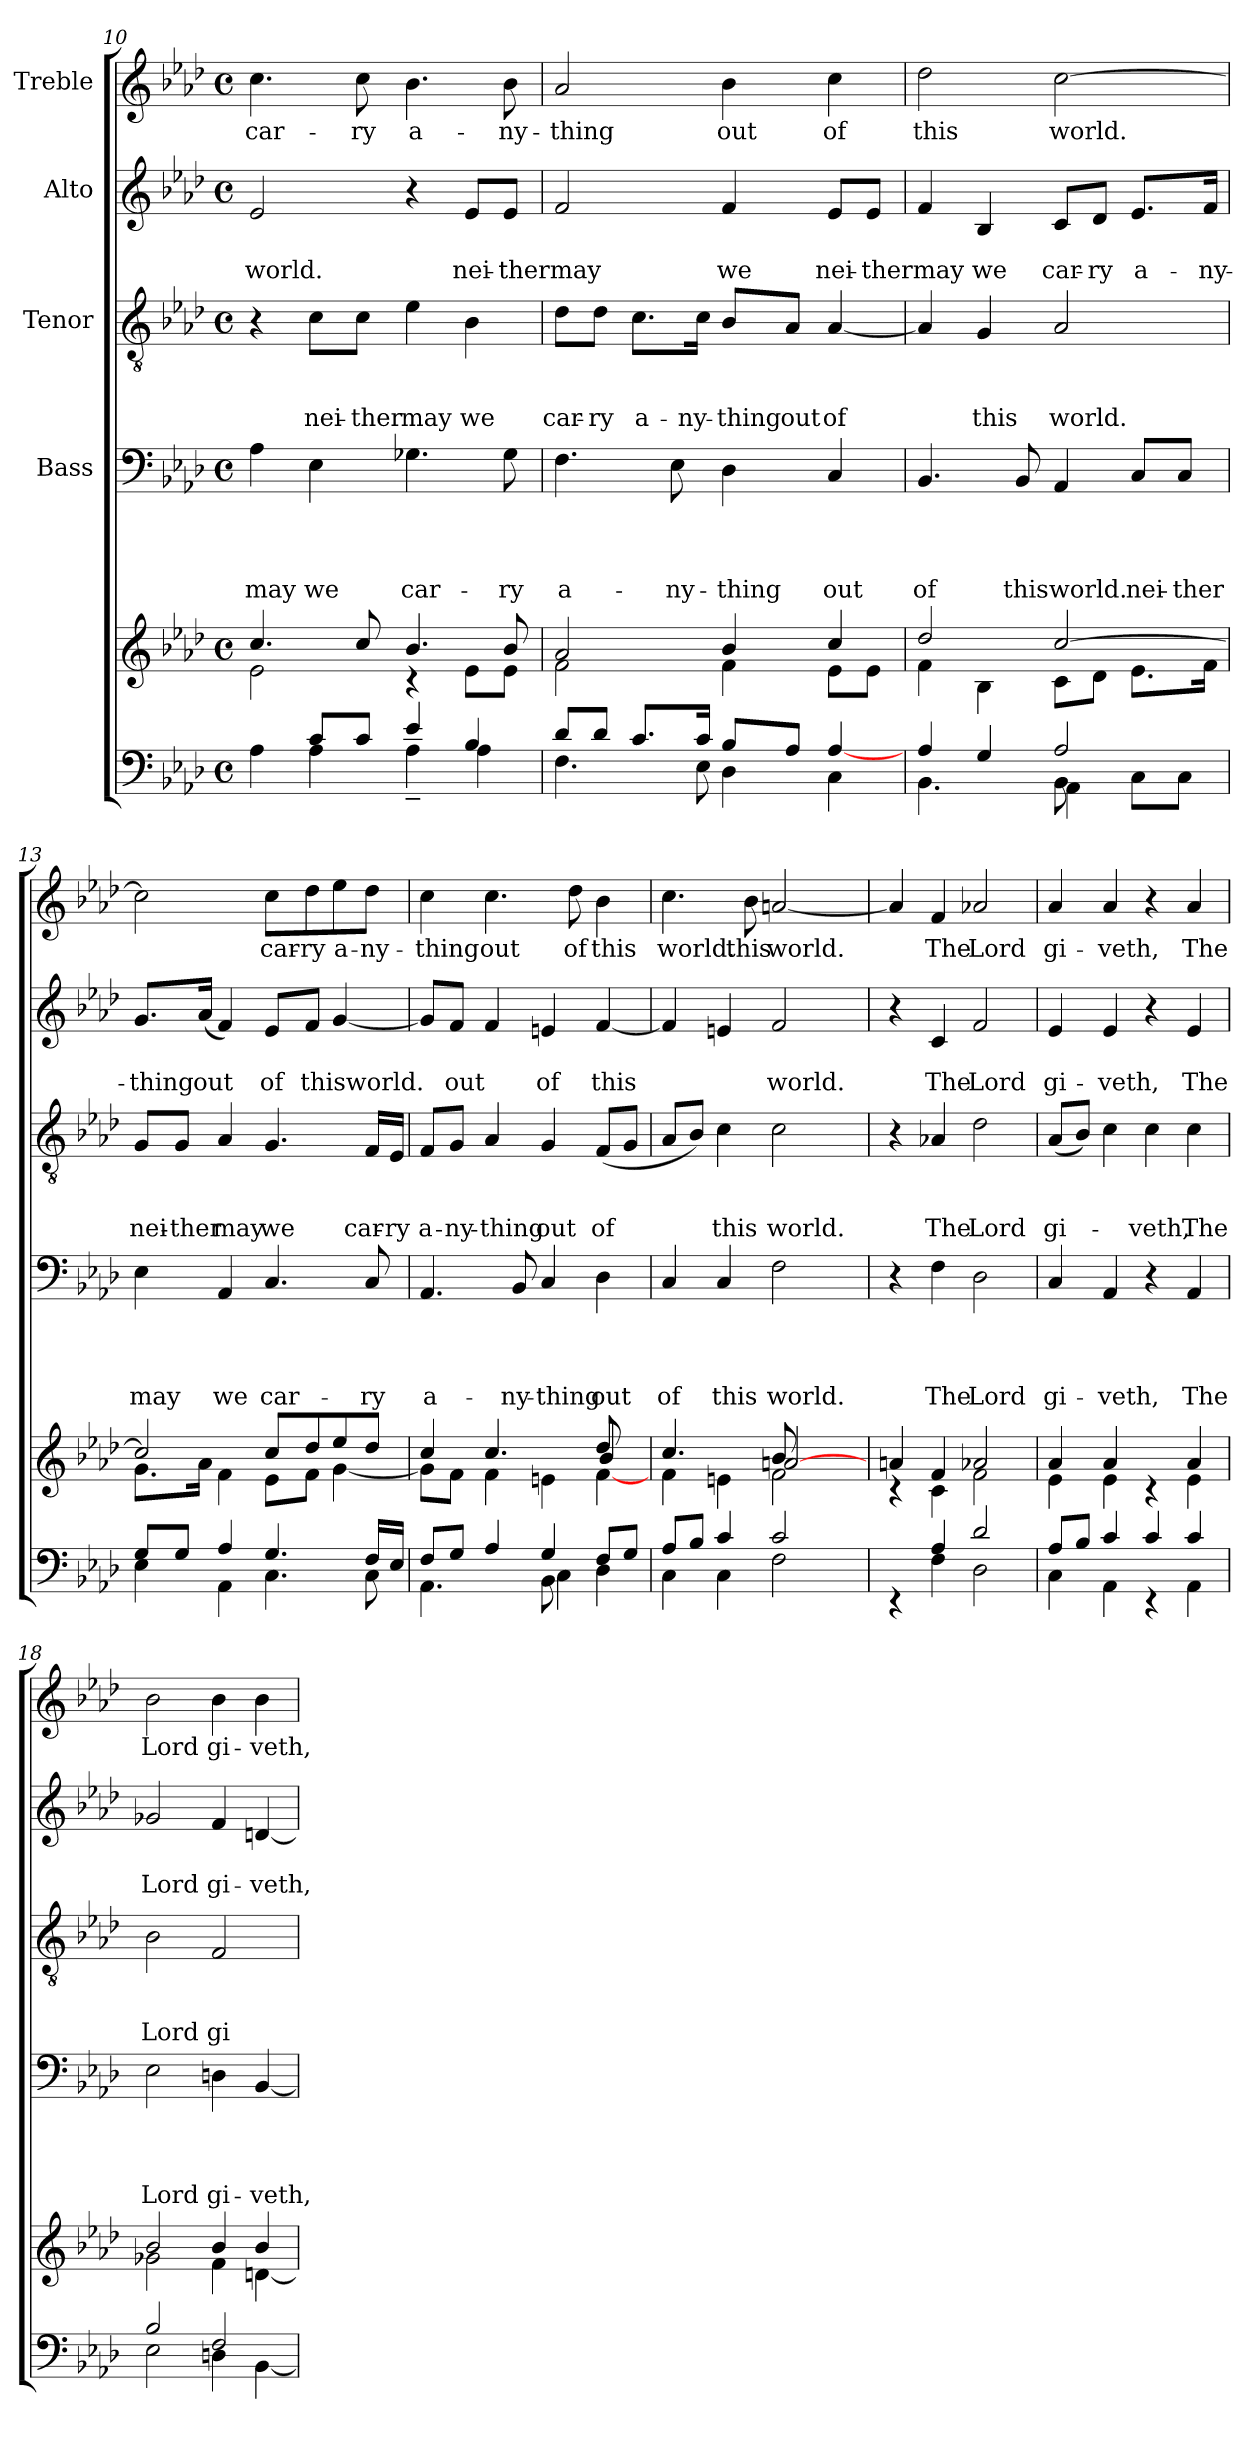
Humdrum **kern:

**kern	**kern	**kern	**text	**text	**text	**text	**kern	**text	**text	**text	**kern	**text	**text	**kern	**text
*part6	*part5	*part4	*part4	*part4	*part4	*part4	*part3	*part3	*part3	*part3	*part2	*part2	*part2	*part1	*part1
*staff6	*staff5	*staff4	*staff4	*staff4	*staff4	*staff4	*staff3	*staff3	*staff3	*staff3	*staff2	*staff2	*staff2	*staff1	*staff1
*	*	*I"Bass	*	*	*	*	*I"Tenor	*	*	*	*I"Alto	*	*	*I"Treble	*
!!LO:LB:g=z
*clefF4	*clefG2	*clefF4	*	*	*	*	*clefGv2	*	*	*	*clefG2	*	*	*clefG2	*
*ITrd-3c-5	*ITrd-3c-5	*ITrd2c3	*	*	*	*	*ITrd2c3	*	*	*	*ITrd2c3	*	*	*ITrd2c3	*
*k[b-e-a-d-g-]	*k[b-e-a-d-g-]	*k[b-]	*	*	*	*	*k[b-]	*	*	*	*k[b-]	*	*	*k[b-]	*
*D-:	*D-:	*F:	*	*	*	*	*F:	*	*	*	*F:	*	*	*F:	*
*M4/4	*M4/4	*M4/4	*	*	*	*	*M4/4	*	*	*	*M4/4	*	*	*M4/4	*
*met(c)	*met(c)	*met(c)	*	*	*	*	*met(c)	*	*	*	*met(c)	*	*	*met(c)	*
=10	=10	=10	=10	=10	=10	=10	=10	=10	=10	=10	=10	=10	=10	=10	=10
*^	*^	*	*	*	*	*	*	*	*	*	*	*	*	*	*
!	!	!	!	!	!	!	!	!LO:LY:b	!	!	!	!	!	!	!LO:LY:b	!	!LO:LY:b
4ryy	4d-\	4.ff/	2a-\	4F\	.	.	.	may	4r	.	.	.	2c/	.	world.	4.a\	car-
!	!	!	!	!	!	!	!	!LO:LY:b	!	!	!	!LO:LY:b	!	!	!	!	!
8f/L	4d-\	.	.	4C\	.	.	.	we	8A\L	.	.	nei-	.	.	.	.	.
!	!	!	!	!	!	!	!	!	!	!	!	!LO:LY:b	!	!	!	!	!LO:LY:b
8f/J	.	8ff/	.	.	.	.	.	.	8A\J	.	.	-ther	.	.	.	8a\	-ry
!	!	!	!	!	!	!	!	!LO:LY:b	!	!	!	!LO:LY:b	!	!	!	!	!LO:LY:b
4a-/	4d-~<\	4.ee-/	4rc	4.E-X\	.	.	.	car-	4c\	.	.	may	4r	.	.	4.g\	a-
!	!	!	!	!	!	!	!	!	!	!	!	!LO:LY:b	!	!	!LO:LY:b	!	!
4e-/	4d-\	.	8a-\L	.	.	.	.	.	4G\	.	.	we	8c/L	.	nei-	.	.
!	!	!	!	!	!	!	!	!LO:LY:b	!	!	!	!	!	!	!LO:LY:b:rj	!	!LO:LY:b
.	.	8ee-/	8a-\J	8E-\	.	.	.	-ry	.	.	.	.	8c/J	.	-ther	8g\	-ny-
=11	=11	=11	=11	=11	=11	=11	=11	=11	=11	=11	=11	=11	=11	=11	=11	=11	=11
*^	*^	*	*	*	*	*	*	*	*	*	*	*	*	*	*	*	*
!	!	!	!	!	!	!	!	!	!	!LO:LY:b	!	!	!	!LO:LY:b	!	!	!LO:LY:b	!	!LO:LY:b
8g-/L	4.B-\	4..ryy	2ryy	2dd-/	2b-\	4.D\	.	.	.	a-	8B-\L	.	.	car-	2d/	.	may	2f/	-thing
!	!	!	!	!	!	!	!	!	!	!	!	!	!	!LO:LY:b:rj	!	!	!	!	!
8g-/J	.	.	.	.	.	.	.	.	.	.	8B-\J	.	.	-ry	.	.	.	.	.
!	!	!	!	!	!	!	!	!	!	!	!	!	!	!LO:LY:b	!	!	!	!	!
8.f/L	.	.	.	.	.	.	.	.	.	.	8.A\L	.	.	a-	.	.	.	.	.
!	!	!	!	!	!	!	!	!	!	!LO:LY:b	!	!	!	!	!	!	!	!	!
.	2ryy	.	.	.	.	8C\	.	.	.	-ny-	.	.	.	.	.	.	.	.	.
!	!	!	!	!	!	!	!	!	!	!	!	!	!	!LO:LY:b	!	!	!	!	!
16f/Jk	.	8A-\	.	.	.	.	.	.	.	.	16A\Jk	.	.	-ny-	.	.	.	.	.
!	!	!	!	!	!	!	!	!	!	!LO:LY:b	!	!	!	!LO:LY:b:rj	!	!	!LO:LY:b	!	!LO:LY:b
8e-/L	.	.	4G-\	4ee-/	4b-\	4BB-\	.	.	.	-thing	8G/L	.	.	-thing	4d/	.	we	4g\	out
.	.	4..ryy	.	.	.	.	.	.	.	.	.	.	.	.	.	.	.	.	.
!	!	!	!	!	!	!	!	!	!	!	!	!	!	!LO:LY:b	!	!	!	!	!
8d-/J	.	.	.	.	.	.	.	.	.	.	8F/J	.	.	out	.	.	.	.	.
!	!	!	!	!	!	!	!	!	!	!LO:LY:b	!	!	!	!LO:LY:b	!	!	!LO:LY:b	!	!LO:LY:b
4F\	.	.	[>4d-/	4ff/	8a-\L	4AA/	.	.	.	out	[<4F/	.	.	of	8c/L	.	nei-	4a\	of
!	!	!	!	!	!	!	!	!	!	!	!	!	!	!	!	!	!LO:LY:b	!	!
.	8ryy	.	.	.	8a-\J	.	.	.	.	.	.	.	.	.	8c/J	.	-ther	.	.
=12	=12	=12	=12	=12	=12	=12	=12	=12	=12	=12	=12	=12	=12	=12	=12	=12	=12	=12	=12
!	!	!	!	!	!	!	!	!	!	!LO:LY:b	!	!	!	!	!	!	!LO:LY:b	!	!LO:LY:b
4d-/	4.E-\	2ryy	2ryy	2gg-/	4b-\	4.GG/	.	.	.	of	4F/]	.	.	.	4d/	.	may	2b-\	this
!	!	!	!	!	!	!	!	!	!	!	!	!	!	!LO:LY:b	!	!	!LO:LY:b	!	!
4c/	.	.	.	.	4e-\	.	.	.	.	.	4E/	.	.	this	4G/	.	we	.	.
!	!	!	!	!	!	!	!	!	!	!LO:LY:b	!	!	!	!	!	!	!	!	!
.	2ryy	.	.	.	.	8GG/	.	.	.	this	.	.	.	.	.	.	.	.	.
!	!	!	!	!	!	!	!	!	!	!LO:LY:b	!	!	!	!LO:LY:b	!	!	!LO:LY:b	!	!LO:LY:b
8E-\	.	2d-/	4D-\	[>2ff/	8f\L	4FF/	.	.	.	world.	2F/	.	.	world.	8A/L	.	car-	[>2a\	world.
!	!	!	!	!	!	!	!	!	!	!	!	!	!	!	!	!	!LO:LY:b:rj	!	!
4.ryy	.	.	.	.	8g-\J	.	.	.	.	.	.	.	.	.	8B-/J	.	-ry	.	.
!	!	!	!	!	!	!	!	!	!	!LO:LY:b	!	!	!	!	!	!	!LO:LY:b	!	!
.	.	.	8F\L	.	8.a-\L	8AA/L	.	.	.	nei-	.	.	.	.	8.c/L	.	a-	.	.
!	!	!	!	!	!	!	!	!	!	!LO:LY:b:rj	!	!	!	!	!	!	!	!	!
.	8ryy	.	8F\J	.	.	8AA/J	.	.	.	-ther	.	.	.	.	.	.	.	.	.
!	!	!	!	!	!	!	!	!	!	!	!	!	!	!	!	!	!LO:LY:b	!	!
.	.	.	.	.	16b-\Jk	.	.	.	.	.	.	.	.	.	16d/Jk	.	-ny-	.	.
*	*v	*v	*v	*	*	*	*	*	*	*	*	*	*	*	*	*	*	*	*
=13	=13	=13	=13	=13	=13	=13	=13	=13	=13	=13	=13	=13	=13	=13	=13	=13	=13
!	!	!	!	!	!	!	!	!LO:LY:b	!	!	!	!LO:LY:b	!	!	!LO:LY:b	!	!
8c/L	4A-\	2ff/]	8.cc\L	4C\	.	.	.	may	8E/L	.	.	nei-	8.e/L	.	-thing	2a\]	.
!	!	!	!	!	!	!	!	!	!	!	!	!LO:LY:b	!	!	!	!	!
8c/J	.	.	.	.	.	.	.	.	8E/J	.	.	-ther	.	.	.	.	.
!	!	!	!	!	!	!	!	!	!	!	!	!	!	!	!LO:LY:b	!	!
.	.	.	16dd-\Jk	.	.	.	.	.	.	.	.	.	(<16f/Jk	.	out	.	.
!	!	!	!	!	!	!	!	!LO:LY:b	!	!	!	!LO:LY:b	!	!	!	!	!
4d-/	4D-\	.	4b-\	4FF/	.	.	.	we	4F/	.	.	may	4d/)	.	.	.	.
!	!	!	!	!	!	!	!	!LO:LY:b	!	!	!	!LO:LY:b	!	!	!LO:LY:b	!	!LO:LY:b
4.c/	4.F\	8ff/L	8a-\L	4.AA/	.	.	.	car-	4.E/	.	.	we	8c/L	.	of	8a\L	car-
!	!	!	!	!	!	!	!	!	!	!	!	!	!	!	!LO:LY:b	!	!LO:LY:b:rj
.	.	8gg-/	8b-\J	.	.	.	.	.	.	.	.	.	8d/J	.	thisworld.	8b-\	-ry
!	!	!	!	!	!	!	!	!	!	!	!	!	!	!	!	!	!LO:LY:b
.	.	8aa-/	[>4cc\	.	.	.	.	.	.	.	.	.	[>4e/	.	.	8cc\	a-
!	!	!	!	!	!	!	!	!LO:LY:b	!	!	!	!LO:LY:b	!	!	!	!	!LO:LY:b
16B-/LL	8F\	8gg-/J	.	8AA/	.	.	.	-ry	16D/LL	.	.	car-	.	.	.	8b-\J	-ny-
!	!	!	!	!	!	!	!	!	!	!	!	!LO:LY:b:rj	!	!	!	!	!
16A-/JJ	.	.	.	.	.	.	.	.	16C/JJ	.	.	-ry	.	.	.	.	.
!!LO:PB:g=z
=14	=14	=14	=14	=14	=14	=14	=14	=14	=14	=14	=14	=14	=14	=14	=14	=14	=14
*^	*^	*^	*^	*	*	*	*	*	*	*	*	*	*	*	*	*	*
!	!	!	!	!	!	!	!	!	!	!	!	!LO:LY:b	!	!	!	!LO:LY:b	!	!	!	!	!LO:LY:b
4.D-\	8B-/L	2ryy	2ryy	4ff/	8cc\L]	2.ryy	2.ryy	4.FF/	.	.	.	a-	8D/L	.	.	a-	8e/L]	.	.	4a\	-thing
!	!	!	!	!	!	!	!	!	!	!	!	!	!	!	!	!LO:LY:b	!	!	!LO:LY:b	!	!
.	8c/J	.	.	.	8b-\J	.	.	.	.	.	.	.	8E/J	.	.	-ny-	8d/J	.	out	.	.
!	!	!	!	!	!	!	!	!	!	!	!	!	!	!	!	!LO:LY:b	!	!	!	!	!LO:LY:b
.	4d-/	.	.	4b-\	4.ff/	.	.	.	.	.	.	.	4F/	.	.	-thing	4d/	.	.	4.a\	out
!	!	!	!	!	!	!	!	!	!	!	!	!LO:LY:b	!	!	!	!	!	!	!	!	!
2ryy	.	.	.	.	.	.	.	8GG/	.	.	.	-ny-	.	.	.	.	.	.	.	.	.
!	!	!	!	!	!	!	!	!	!	!	!	!LO:LY:b	!	!	!	!LO:LY:b	!	!	!LO:LY:b	!	!
.	8E-\	4c/	4F\	4an\	.	.	.	4AA/	.	.	.	-thing	4E/	.	.	out	4c#X/	.	of	.	.
!	!	!	!	!	!	!	!	!	!	!	!	!	!	!	!	!	!	!	!	!	!LO:LY:b
.	4.ryy	.	.	.	4.ryy	.	.	.	.	.	.	.	.	.	.	.	.	.	.	8b-\	of
!	!	!	!	!	!	!	!	!	!	!	!	!LO:LY:b	!	!	!	!LO:LY:b	!	!	!LO:LY:b	!	!LO:LY:b
.	.	4G-\	8B-/L	8gg-/	.	4ee-/	[<4b-\	4BB-\	.	.	.	out	(<8D/L	.	.	of	[<4d/	.	this	4g\	this
8ryy	.	.	8c/J	8ryy	.	.	.	.	.	.	.	.	8E/J	.	.	.	.	.	.	.	.
=15	=15	=15	=15	=15	=15	=15	=15	=15	=15	=15	=15	=15	=15	=15	=15	=15	=15	=15	=15	=15	=15
!	!	!	!	!	!	!	!	!	!	!	!	!LO:LY:b	!	!	!	!	!	!	!	!	!LO:LY:b
*	*v	*v	*v	*	*	*	*	*	*	*	*	*	*	*	*	*	*	*	*	*	*
8d-/L	4F\	4.ff/	4b-\	2ryy	2ryy	4AA/	.	.	.	of	8F/L	.	.	.	4d/]	.	.	4.a\	world.
8e-/J	.	.	.	.	.	.	.	.	.	.	8G/J)	.	.	.	.	.	.	.	.
!	!	!	!	!	!	!	!	!	!	!LO:LY:b	!	!	!	!LO:LY:b	!	!	!	!	!
4f/	4F\	.	4an\	.	.	4AA/	.	.	.	this	4A\	.	.	this	4c#X/	.	.	.	.
!	!	!	!	!	!	!	!	!	!	!	!	!	!	!	!	!	!	!	!LO:LY:b
.	.	2ryy	.	.	.	.	.	.	.	.	.	.	.	.	.	.	.	8g\	this
!	!	!	!	!	!	!	!	!	!	!LO:LY:b	!	!	!	!LO:LY:b	!	!	!LO:LY:b	!	!LO:LY:b
2f/	2B-\	.	8ee-/	[>2ddn/	2b-\	2D\	.	.	.	world.	2A\	.	.	world.	2d/	.	world.	[<2f#X/	world.
.	.	.	4.ryy	.	.	.	.	.	.	.	.	.	.	.	.	.	.	.	.
.	.	8ryy	.	.	.	.	.	.	.	.	.	.	.	.	.	.	.	.	.
*	*	*	*v	*v	*v	*	*	*	*	*	*	*	*	*	*	*	*	*	*
=16	=16	=16	=16	=16	=16	=16	=16	=16	=16	=16	=16	=16	=16	=16	=16	=16	=16
4ryy	4rEE	4dd/	4rc	4r	.	.	.	.	4r	.	.	.	4r	.	.	4f#/]	.
!	!	!	!	!	!	!	!	!LO:LY:b	!	!	!	!LO:LY:b	!	!	!LO:LY:b	!	!LO:LY:b
4d-i/	4B-\	4b-/	4f\	4D\	.	.	.	The	4Fn/	.	.	The	4A/	.	The	4d/	The
!	!	!	!	!	!	!	!	!LO:LY:b	!	!	!	!LO:LY:b	!	!	!LO:LY:b	!	!LO:LY:b
2g-/	2G-\	2dd-X/	2b-\	2BB-\	.	.	.	Lord	2B-\	.	.	Lord	2d/	.	Lord	2fn/	Lord
=17	=17	=17	=17	=17	=17	=17	=17	=17	=17	=17	=17	=17	=17	=17	=17	=17	=17
!	!	!	!	!	!	!	!	!LO:LY:b	!	!	!	!LO:LY:b	!	!	!LO:LY:b	!	!LO:LY:b
8d-/L	4F\	4dd-/	4a-\	4AA/	.	.	.	gi-	(>8F/L	.	.	gi-	4c/	.	gi-	4f/	gi-
8e-/J	.	.	.	.	.	.	.	.	8G/J)	.	.	.	.	.	.	.	.
!	!	!	!	!	!	!	!	!LO:LY:b	!	!	!	!	!	!	!LO:LY:b	!	!LO:LY:b
4f/	4D-\	4dd-/	4a-\	4FF/	.	.	.	-veth,	4A\	.	.	.	4c/	.	-veth,	4f/	-veth,
!	!	!	!	!	!	!	!	!	!	!	!	!LO:LY:b	!	!	!	!	!
4f/	4rEE	4ryy	4rc	4r	.	.	.	.	4A\	.	.	-veth,	4r	.	.	4r	.
!	!	!	!	!	!	!	!	!LO:LY:b	!	!	!	!LO:LY:b	!	!	!LO:LY:b	!	!LO:LY:b
4f/	4D-\	4dd-/	4a-\	4FF/	.	.	.	The	4A\	.	.	The	4c/	.	The	4f/	The
!!LO:LB:g=z
=18	=18	=18	=18	=18	=18	=18	=18	=18	=18	=18	=18	=18	=18	=18	=18	=18	=18
!	!	!	!	!	!	!	!	!LO:LY:b	!	!	!	!LO:LY:b	!	!	!LO:LY:b	!	!LO:LY:b
2e-/	2A-\	2ee-/	2cc-X\	2C\	.	.	.	Lord	2G\	.	.	Lord	2e-X/	.	Lord	2g\	Lord
!	!	!	!	!	!	!	!	!LO:LY:b	!	!	!	!LO:LY:b	!	!	!LO:LY:b	!	!LO:LY:b
2B-/	4Gn\	4ee-/	4b-\	4BBn\	.	.	.	gi-	2D/	.	.	gi-	4d/	.	gi-	4g\	gi-
!	!	!	!	!	!	!	!	!LO:LY:b	!	!	!	!	!	!	!LO:LY:b	!	!LO:LY:b
.	[<4E-\	4ee-/	[<4gn\	[<4GG/	.	.	.	-veth,	.	.	.	.	[<4Bn/	.	-veth,	4g\	-veth,
*v	*v	*	*	*	*	*	*	*	*	*	*	*	*	*	*	*	*
*	*v	*v	*	*	*	*	*	*	*	*	*	*	*	*	*	*
=	=	=	=	=	=	=	=	=	=	=	=	=	=	=	=
*-	*-	*-	*-	*-	*-	*-	*-	*-	*-	*-	*-	*-	*-	*-	*-
